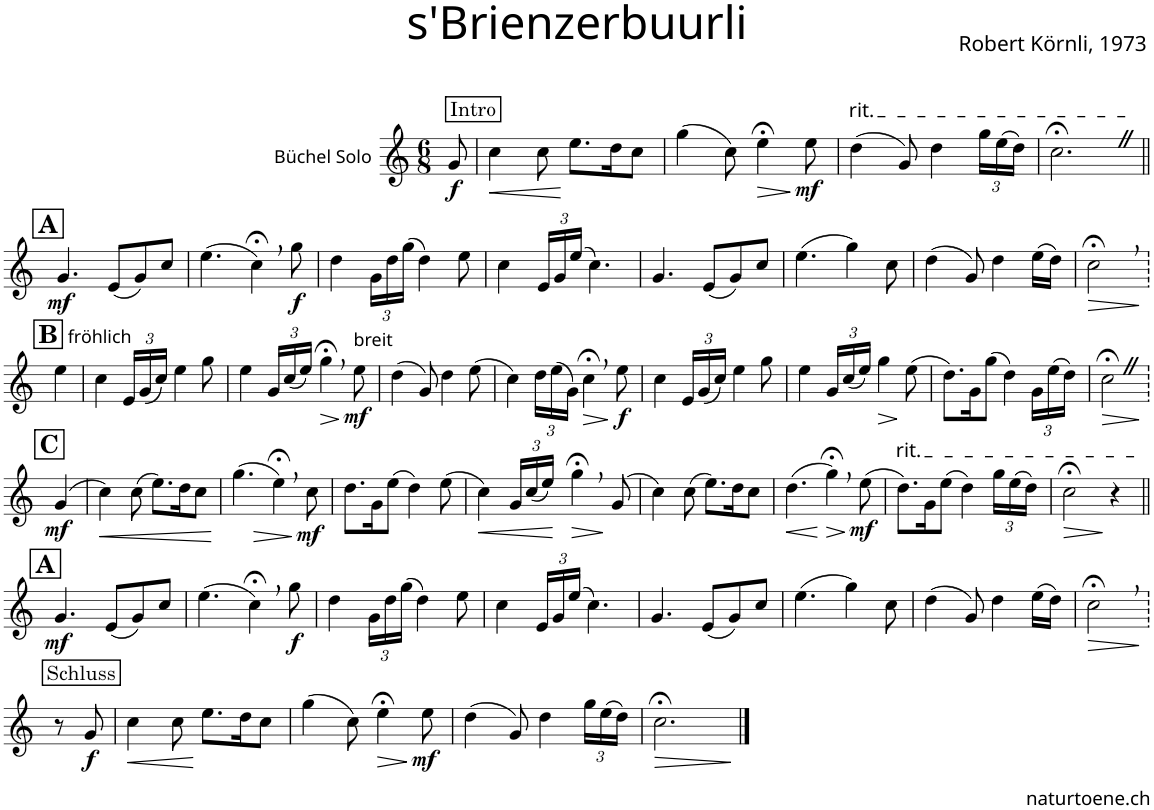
**kern	**dynam
*part1	*part1
*staff1	*staff1
*I"Büchel Solo	*
*clefG2	*
*Trd4c7	*
*k[]	*
*M6/8	*
!!LO:REH:place=s1:a:cj:fs=11:t=Intro
=	=
!	!LO:DY:b
8g/	f
=1	=1
!	!LO:HP:b
4cc\	<
8cc\	.
8.ee\L	[
16dd\K	.
8cc\J	.
=2	=2
(4gg\	.
8cc\)	.
!	!LO:HP:b
4ee;<\	>
!	!LO:DY:n=1:b
8ee\	] mf
=3	=3
!LO:TX:a:t=rit.	!
(4dd\	.
8g/)	.
4dd\	.
*Xbrackettup	*
24gg\LL	.
(24ee\	.
24dd\JJ)	.
=4	=4
2.cc;<Z\	.
!!LO:LB:g=z
=5||	=5||
!!LO:REH:place=s1:a:B:cj:fs=14:t=A
!	!LO:DY:b
4.g/	mf
(8e/L	.
8g/)	.
8cc/J	.
=6	=6
(4.ee\	.
4cc;<,\)	.
!	!LO:DY:b
8gg\	f
=7	=7
4dd\	.
24g\LL	.
24dd\	.
(24gg\JJ	.
4dd\)	.
8ee\	.
=8	=8
4cc\	.
24e/LL	.
24g/	.
(24ee/JJ	.
4.cc\)	.
=9	=9
4.g/	.
(8e/L	.
8g/)	.
8cc/J	.
=10	=10
(4.ee\	.
4gg\)	.
8cc\	.
=11	=11
(4dd\	.
8g/)	.
4dd\	.
(16ee\LL	.
16dd\JJ)	.
=12	=12
!	!LO:HP:b
2cc;<,\	>
.	]
!!LO:LB:g=z
=12X1	=12X1
!!LO:REH:place=s1:a:B:cj:fs=14:t=B
!LO:TX:a:t=fröhlich	!
4ee\	.
=13	=13
4cc\	.
24e/LL	.
(24g/	.
24cc/JJ)	.
4ee\	.
8gg\	.
=14	=14
4ee\	.
24g/LL	.
(24cc/	.
24ee/JJ)	.
!	!LO:HP:b
4gg;<,\	>
!LO:TX:a:t=breit	!
!	!LO:DY:n=1:b
8ee\	] mf
=15	=15
(4dd\	.
8g/)	.
4dd\	.
(8ee\	.
=16	=16
4cc\)	.
24dd\LL	.
(24ee\	.
24g\JJ)	.
!	!LO:HP:b
4cc;<,\	>
!	!LO:DY:n=1:b
8ee\	] f
=17	=17
4cc\	.
24e/LL	.
(24g/	.
24cc/JJ)	.
4ee\	.
8gg\	.
=18	=18
4ee\	.
24g/LL	.
(24cc/	.
24ee/JJ)	.
!	!LO:HP:b
4gg\	>
(8ee\	]
=19	=19
8.dd\L)	.
16g\K	.
(8gg\J	.
4dd\)	.
24g\LL	.
(24ee\	.
24dd\JJ)	.
=20	=20
!	!LO:HP:b
2cc;<Z\	>
.	]
!!LO:LB:g=z
!!LO:REH:place=s1:a:B:cj:fs=14:t=C
=20X2	=20X2
!	!LO:DY:b
(4g/	mf
=21	=21
!	!LO:HP:b
4cc\)	<
(8cc\	.
8.ee\L)	.
16dd\K	.
8cc\J	.
.	[
=22	=22
!	!LO:HP:b
(4.gg\	>
4ee;<,\)	.
!	!LO:DY:n=1:b
8cc\	] mf
=23	=23
8.dd\L	.
16g\K	.
(8ee\J	.
4dd\)	.
(8ee\	.
=24	=24
!	!LO:HP:b
4cc\)	<
24g/LL	.
(24cc/	.
24ee/JJ)	.
!	!LO:HP:n=1:b
4gg;<,\	[ >
(8g/	]
=25	=25
4cc\)	.
(8cc\	.
8.ee\L)	.
16dd\K	.
8cc\J	.
=26	=26
!	!LO:HP:b
(4.dd\	<
!	!LO:HP:n=1:b
4gg;<,\)	[ >
!	!LO:DY:n=1:b
(8ee\	] mf
=27	=27
!LO:TX:a:t=rit.	!
8.dd\L)	.
16g\K	.
(8ee\J	.
4dd\)	.
24gg\LL	.
(24ee\	.
24dd\JJ)	.
=28	=28
!	!LO:HP:b
2cc;<\	>
4r	]
!!LO:LB:g=z
=29||	=29||
!!LO:REH:place=s1:a:B:cj:fs=14:t=A
!	!LO:DY:b
4.g/	mf
(8e/L	.
8g/)	.
8cc/J	.
=30	=30
(4.ee\	.
4cc;<,\)	.
!	!LO:DY:b
8gg\	f
=31	=31
4dd\	.
24g\LL	.
24dd\	.
(24gg\JJ	.
4dd\)	.
8ee\	.
=32	=32
4cc\	.
24e/LL	.
24g/	.
(24ee/JJ	.
4.cc\)	.
=33	=33
4.g/	.
(8e/L	.
8g/)	.
8cc/J	.
=34	=34
(4.ee\	.
4gg\)	.
8cc\	.
=35	=35
(4dd\	.
8g/)	.
4dd\	.
(16ee\LL	.
16dd\JJ)	.
=36	=36
!	!LO:HP:b
2cc;<,\	>
.	]
!!LO:LB:g=z
!!LO:REH:place=s1:a:cj:fs=11:t=Schluss
=36X3	=36X3
8r	.
!	!LO:DY:b
8g/	f
=37	=37
!	!LO:HP:b
4cc\	<
8cc\	.
8.ee\L	[
16dd\K	.
8cc\J	.
=38	=38
(4gg\	.
8cc\)	.
!	!LO:HP:b
4ee;<\	>
!	!LO:DY:n=1:b
8ee\	] mf
=39	=39
(4dd\	.
8g/)	.
4dd\	.
24gg\LL	.
(24ee\	.
24dd\JJ)	.
=40	=40
!	!LO:HP:b
2.cc;<\	>
.	]
==	==
*-	*-
